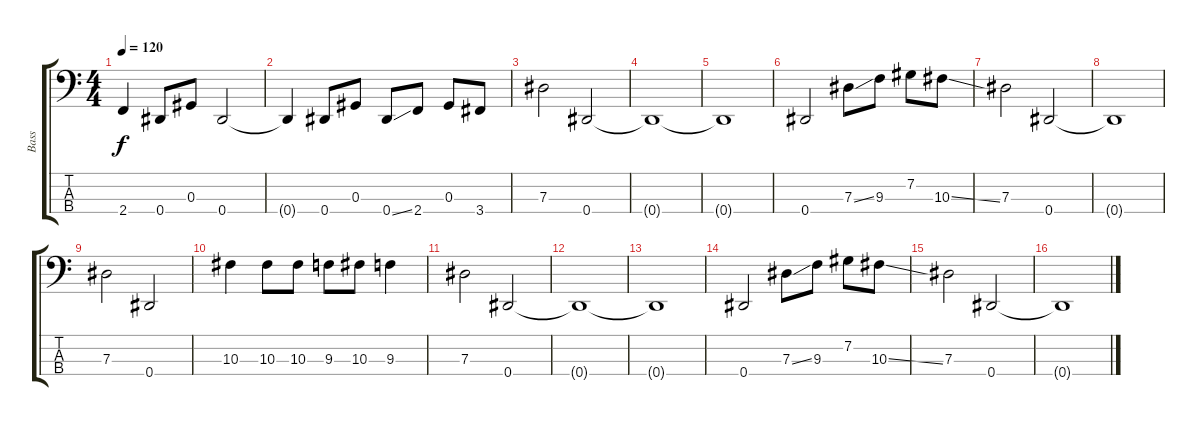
\track ("Bass" "Bass") {instrument electricbasspick}
\staff {score tabs}
\tuning (Gb2 Db2 Ab1 Eb1) {hide}
\ts (4 4)
\tempo 120
\clef f4
\ks c
2.4.4{dy f} 0.4.8 0.3.8 0.4.2 |
0.4{t}.4 0.4.8 0.3.8 0.4{ss}.8 2.4.8 0.3.8 3.4.8 |
7.3.2 0.4.2 |
0.4{t}.1 |
0.4{t}.1 |
0.4.2 7.3{ss}.8 9.3.8 7.2.8 10.3{ss}.8 |
7.3.2 0.4.2 |
0.4{t}.1 |
7.3.2 0.4.2 |
10.3.4 10.3.8 10.3.8 9.3.8 10.3.8 9.3.4 |
7.3.2 0.4.2 |
0.4{t}.1 |
0.4{t}.1 |
0.4.2 7.3{ss}.8 9.3.8 7.2.8 10.3{ss}.8 |
7.3.2 0.4.2 |
0.4{t}.1
